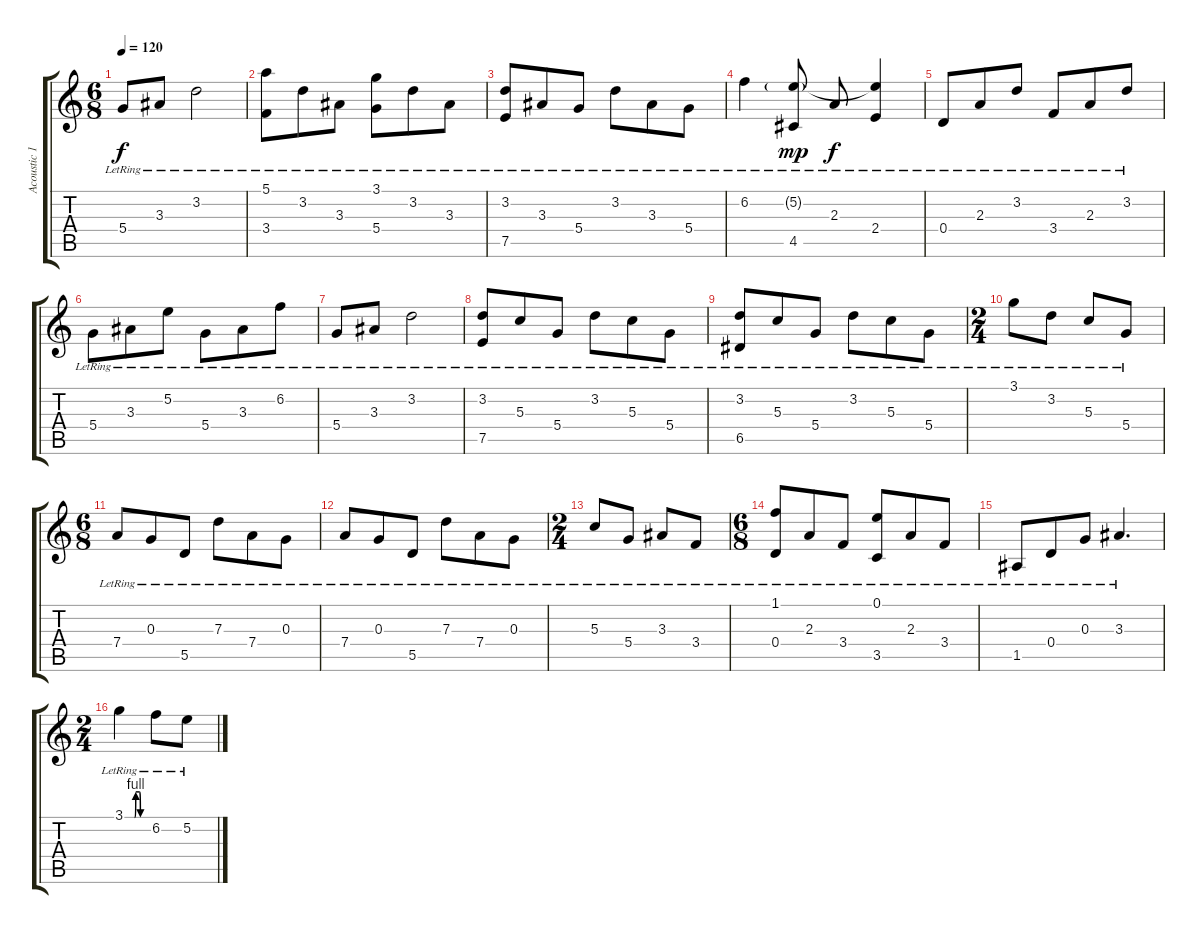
\track ("Acoustic 1" "Acoustic 1") {instrument acousticguitarsteel}
\staff {score tabs}
\tuning (E4 B3 G3 D3 A2 E2) {hide}
\ts (6 8)
\tempo 120
\clef g2
\ks c
5.4{lr}.8{dy f} 3.3{lr}.8 3.2{lr}.2 |
(5.1{lr} 3.4{lr}).8 3.2{lr}.8 3.3{lr}.8 (3.1{lr} 5.4{lr}).8 3.2{lr}.8 3.3{lr}.8 |
(3.2{lr} 7.5{lr}).8 3.3{lr}.8 5.4{lr}.8 3.2{lr}.8 3.3{lr}.8 5.4{lr}.8 |
6.2{lr}.4 (5.2{g lr} 4.5{lr}).8{dy mp} 2.3{lr}.8{dy f} (5.2{t} 2.4{lr}).4 |
0.4{lr}.8 2.3{lr}.8 3.2{lr}.8 3.4{lr}.8 2.3{lr}.8 3.2{lr}.8 |
5.4{lr}.8 3.3{lr}.8 5.2{lr}.8 5.4{lr}.8 3.3{lr}.8 6.2{lr}.8 |
5.4{lr}.8 3.3{lr}.8 3.2{lr}.2 |
(3.2{lr} 7.5{lr}).8 5.3{lr}.8 5.4{lr}.8 3.2{lr}.8 5.3{lr}.8 5.4{lr}.8 |
(3.2{lr} 6.5{lr}).8 5.3{lr}.8 5.4{lr}.8 3.2{lr}.8 5.3{lr}.8 5.4{lr}.8 |
\ts (2 4)
3.1{lr}.8 3.2{lr}.8 5.3{lr}.8 5.4{lr}.8 |
\ts (6 8)
7.4{lr}.8 0.3{lr}.8 5.5{lr}.8 7.3{lr}.8 7.4{lr}.8 0.3{lr}.8 |
7.4{lr}.8 0.3{lr}.8 5.5{lr}.8 7.3{lr}.8 7.4{lr}.8 0.3{lr}.8 |
\ts (2 4)
5.3{lr}.8 5.4{lr}.8 3.3{lr}.8 3.4{lr}.8 |
\ts (6 8)
(1.1{lr} 0.4{lr}).8 2.3{lr}.8 3.4{lr}.8 (0.1{lr} 3.5{lr}).8 2.3{lr}.8 3.4{lr}.8 |
1.5{lr}.8 0.4{lr}.8 0.3{lr}.8 3.3{lr}.4{d} |
\ts (2 4)
3.1{be (custom 0 0 25 0 28 4 38 4 40 0 60 0) lr}.4 6.2{lr}.8 5.2{lr}.8
